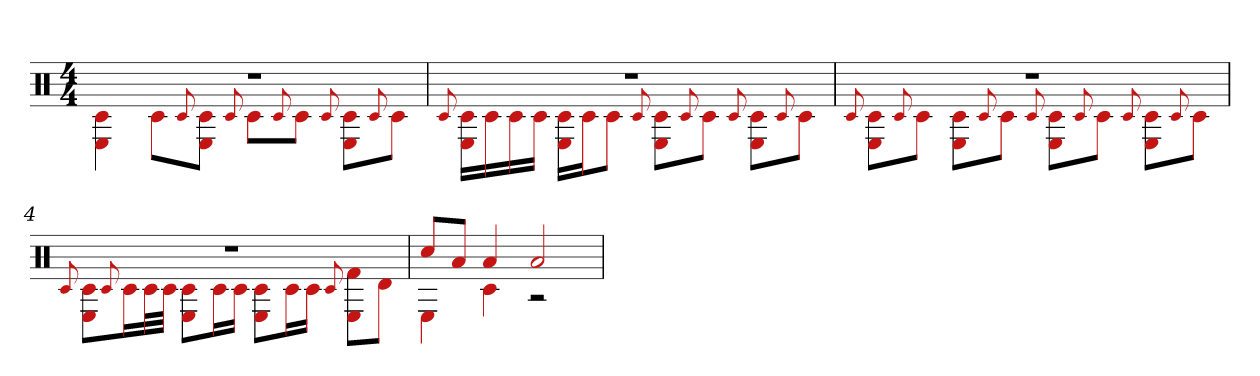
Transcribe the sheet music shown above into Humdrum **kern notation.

**kern
*part1
*staff1
*clefX
*k[]
*M4/4
=1
*^
1r	4E 4c#
.	8c#L
.	8qqc#
.	8E 8c#J
.	8qqc#
.	8c#L
.	8qqc#
.	8c#J
.	8qqc#
.	8E 8c#L
.	8qqc#
.	8c#J
=2	=2
.	8qqc#
1r	16E 16c#LL
.	16c#
.	16c#
.	16c#JJ
.	16E 16c#LL
.	16c#J
.	8c#J
.	8qqc#
.	8c# 8EL
.	8qqc#
.	8c#J
.	8qqc#
.	8c# 8EL
.	8qqc#
.	8c#J
=3	=3
.	8qqc#
1r	8E 8c#L
.	8qqc#
.	8c#J
.	8E 8c#L
.	8qqc#
.	8c#J
.	8qqc#
.	8E 8c#L
.	8qqc#
.	8c#J
.	8qqc#
.	8c# 8EL
.	8qqc#
.	8c#J
=4	=4
.	8qqc#
1r	8E 8c#L
.	8qqc#
.	16c#L
.	32c#L
.	32c#JJJ
.	8c# 8EL
.	16c#L
.	16c#JJ
.	8E 8c#L
.	16c#L
.	16c#JJ
.	8qqc#
.	8E 8f#L
.	8dJ
=5	=5
8cc#L	4E
8aJ	.
4a	4c#
2a	2r
*v	*v
=
*-
